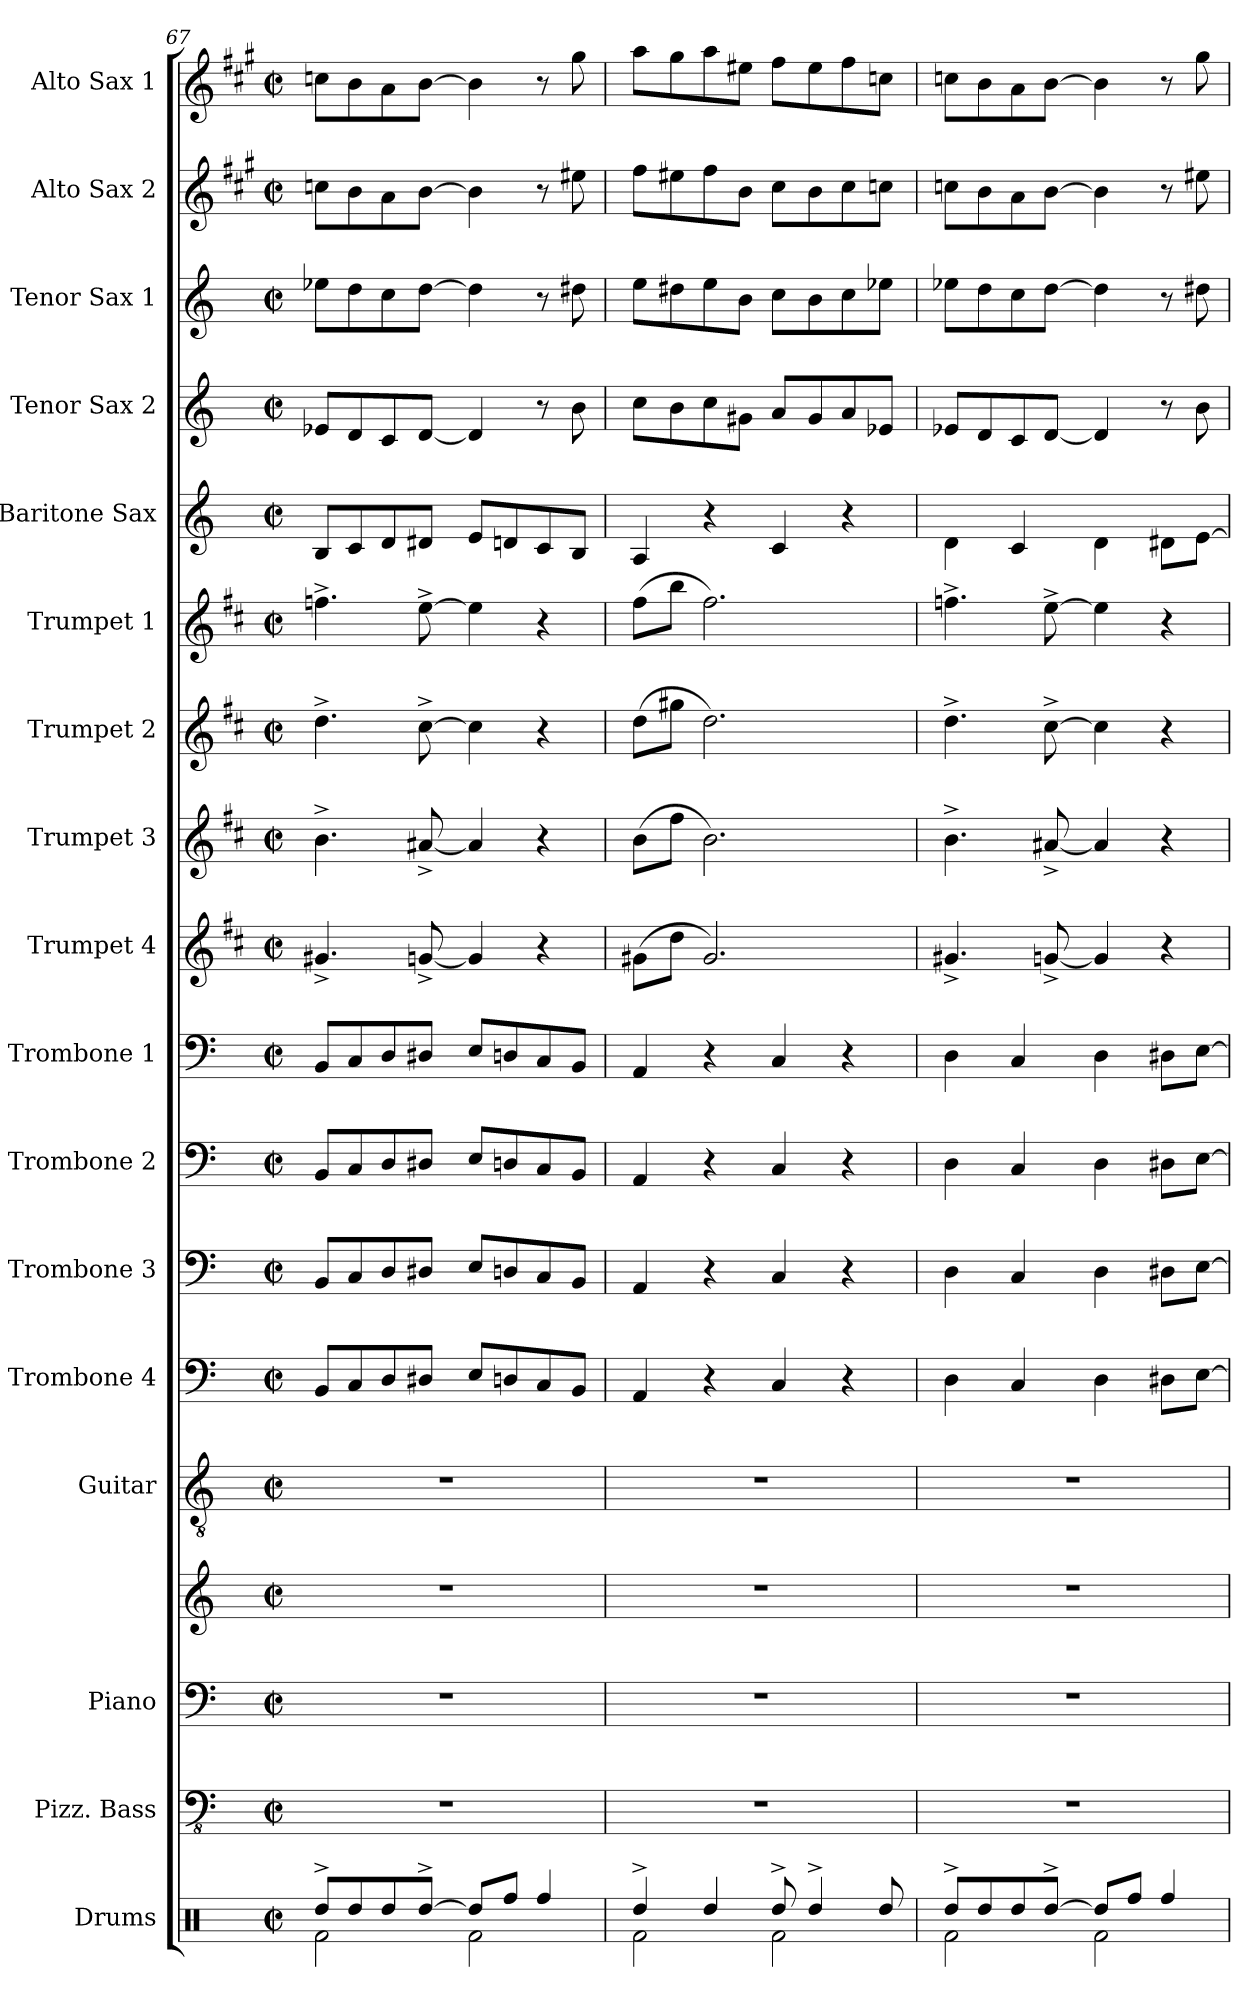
**kern	**kern	**kern	**kern	**kern	**kern	**kern	**kern	**kern	**kern	**kern	**kern	**kern	**kern	**kern	**kern	**kern	**kern
*part17	*part16	*part15	*part15	*part14	*part13	*part12	*part11	*part10	*part9	*part8	*part7	*part6	*part5	*part4	*part3	*part2	*part1
*staff18	*staff17	*staff16	*staff15	*staff14	*staff13	*staff12	*staff11	*staff10	*staff9	*staff8	*staff7	*staff6	*staff5	*staff4	*staff3	*staff2	*staff1
*I"Drums	*I"Pizz. Bass	*I"Piano	*	*I"Guitar	*I"Trombone 4	*I"Trombone 3	*I"Trombone 2	*I"Trombone 1	*I"Trumpet 4	*I"Trumpet 3	*I"Trumpet 2	*I"Trumpet 1	*I"Baritone Sax	*I"Tenor Sax 2	*I"Tenor Sax 1	*I"Alto Sax 2	*I"Alto Sax 1
*I'Drums	*I'Bass	*I'Piano	*	*I'Gtr.	*I'Tbn. 4	*I'Tbn. 3	*I'Tbn. 2	*I'Tbn. 1	*I'Tpt. 4	*I'Tpt. 3	*I'Tpt. 2	*I'Tpt. 1	*I'Bari	*I'Tenor 2	*I'Tenor 1	*I'Alto 2	*I'Alto 1
*clefX	*clefFv4	*clefF4	*clefG2	*clefGv2	*clefF4	*clefF4	*clefF4	*clefF4	*clefG2	*clefG2	*clefG2	*clefG2	*clefG2	*clefG2	*clefG2	*clefG2	*clefG2
*	*	*	*	*	*	*	*	*	*ITrd1c2	*ITrd1c2	*ITrd1c2	*ITrd1c2	*ITrd12c21	*ITrd8c14	*ITrd8c14	*ITrd5c9	*ITrd5c9
*k[]	*k[]	*k[]	*k[]	*k[]	*k[]	*k[]	*k[]	*k[]	*k[]	*k[]	*k[]	*k[]	*k[]	*k[]	*k[]	*k[]	*k[]
*M2/2	*M2/2	*M2/2	*M2/2	*M2/2	*M2/2	*M2/2	*M2/2	*M2/2	*M2/2	*M2/2	*M2/2	*M2/2	*M2/2	*M2/2	*M2/2	*M2/2	*M2/2
*met(c|)	*met(c|)	*met(c|)	*met(c|)	*met(c|)	*met(c|)	*met(c|)	*met(c|)	*met(c|)	*met(c|)	*met(c|)	*met(c|)	*met(c|)	*met(c|)	*met(c|)	*met(c|)	*met(c|)	*met(c|)
=67	=67	=67	=67	=67	=67	=67	=67	=67	=67	=67	=67	=67	=67	=67	=67	=67	=67
*^	*	*	*	*	*	*	*	*	*	*	*	*	*	*	*	*	*
8Rdd^/L	2Rf\	1r	1r	1r	1r	8BB/L	8BB/L	8BB/L	8BB/L	4.f#X^/	4.a^\	4.cc^\	4.ee-X^\	8BB/L	8E-X/L	8e-X\L	8e-X\L	8e-X\L
8Rdd/	.	.	.	.	.	8C/	8C/	8C/	8C/	.	.	.	.	8C/	8D/	8d\	8d\	8d\
8Rdd/	.	.	.	.	.	8D/	8D/	8D/	8D/	.	.	.	.	8D/	8C/	8c\	8c\	8c\
[8Rdd^/J	.	.	.	.	.	8D#X/J	8D#X/J	8D#X/J	8D#X/J	[8fn^/	[8g#X^/	[8b^\	[8dd^\	8D#X/J	[8D/J	[8d\J	[8d\J	[8d\J
8Rdd/L]	2Rf\	.	.	.	.	8E/L	8E/L	8E/L	8E/L	4f/]	4g#/]	4b\]	4dd\]	8E/L	4D/]	4d\]	4d\]	4d\]
8Rff/J	.	.	.	.	.	8Dn/	8Dn/	8Dn/	8Dn/	.	.	.	.	8Dn/	.	.	.	.
4Rff/	.	.	.	.	.	8C/	8C/	8C/	8C/	4r	4r	4r	4r	8C/	8r	8r	8r	8r
.	.	.	.	.	.	8BB/J	8BB/J	8BB/J	8BB/J	.	.	.	.	8BB/J	8B\	8d#X\	8g#X\	8b\
!!LO:PB:g=z
=68	=68	=68	=68	=68	=68	=68	=68	=68	=68	=68	=68	=68	=68	=68	=68	=68	=68	=68
4Rdd^/	2Rf\	1r	1r	1r	1r	4AA/	4AA/	4AA/	4AA/	(8f#X\L	(8a\L	(8cc\L	(8ee\L	4AA/	8c\L	8e\L	8a\L	8cc\L
.	.	.	.	.	.	.	.	.	.	8cc\J	8ee\J	8ff#X\J	8aa\J	.	8B\	8d#X\	8g#X\	8b\
4Rdd/	.	.	.	.	.	4r	4r	4r	4r	2.f#/)	2.a\)	2.cc\)	2.ee\)	4r	8c\	8e\	8a\	8cc\
.	.	.	.	.	.	.	.	.	.	.	.	.	.	.	8G#X\J	8B\J	8d\J	8g#X\J
8Rdd^/	2Rf\	.	.	.	.	4C/	4C/	4C/	4C/	.	.	.	.	4C/	8A/L	8c\L	8e\L	8a\L
4Rdd^/	.	.	.	.	.	.	.	.	.	.	.	.	.	.	8G#/	8B\	8d\	8g#\
.	.	.	.	.	.	4r	4r	4r	4r	.	.	.	.	4r	8A/	8c\	8e\	8a\
8Rdd/	.	.	.	.	.	.	.	.	.	.	.	.	.	.	8E-X/J	8e-X\J	8e-X\J	8e-X\J
=69	=69	=69	=69	=69	=69	=69	=69	=69	=69	=69	=69	=69	=69	=69	=69	=69	=69	=69
8Rdd^/L	2Rf\	1r	1r	1r	1r	4D\	4D\	4D\	4D\	4.f#X^/	4.a^\	4.cc^\	4.ee-X^\	4D\	8E-X/L	8e-X\L	8e-X\L	8e-X\L
8Rdd/	.	.	.	.	.	.	.	.	.	.	.	.	.	.	8D/	8d\	8d\	8d\
8Rdd/	.	.	.	.	.	4C/	4C/	4C/	4C/	.	.	.	.	4C/	8C/	8c\	8c\	8c\
[8Rdd^/J	.	.	.	.	.	.	.	.	.	[8fn^/	[8g#X^/	[8b^\	[8dd^\	.	[8D/J	[8d\J	[8d\J	[8d\J
8Rdd/L]	2Rf\	.	.	.	.	4D\	4D\	4D\	4D\	4f/]	4g#/]	4b\]	4dd\]	4D\	4D/]	4d\]	4d\]	4d\]
8Rff/J	.	.	.	.	.	.	.	.	.	.	.	.	.	.	.	.	.	.
4Rff/	.	.	.	.	.	8D#X\L	8D#X\L	8D#X\L	8D#X\L	4r	4r	4r	4r	8D#X\L	8r	8r	8r	8r
.	.	.	.	.	.	[8E\J	[8E\J	[8E\J	[8E\J	.	.	.	.	[8E\J	8B\	8d#X\	8g#X\	8b\
*v	*v	*	*	*	*	*	*	*	*	*	*	*	*	*	*	*	*	*
=	=	=	=	=	=	=	=	=	=	=	=	=	=	=	=	=	=
*-	*-	*-	*-	*-	*-	*-	*-	*-	*-	*-	*-	*-	*-	*-	*-	*-	*-
